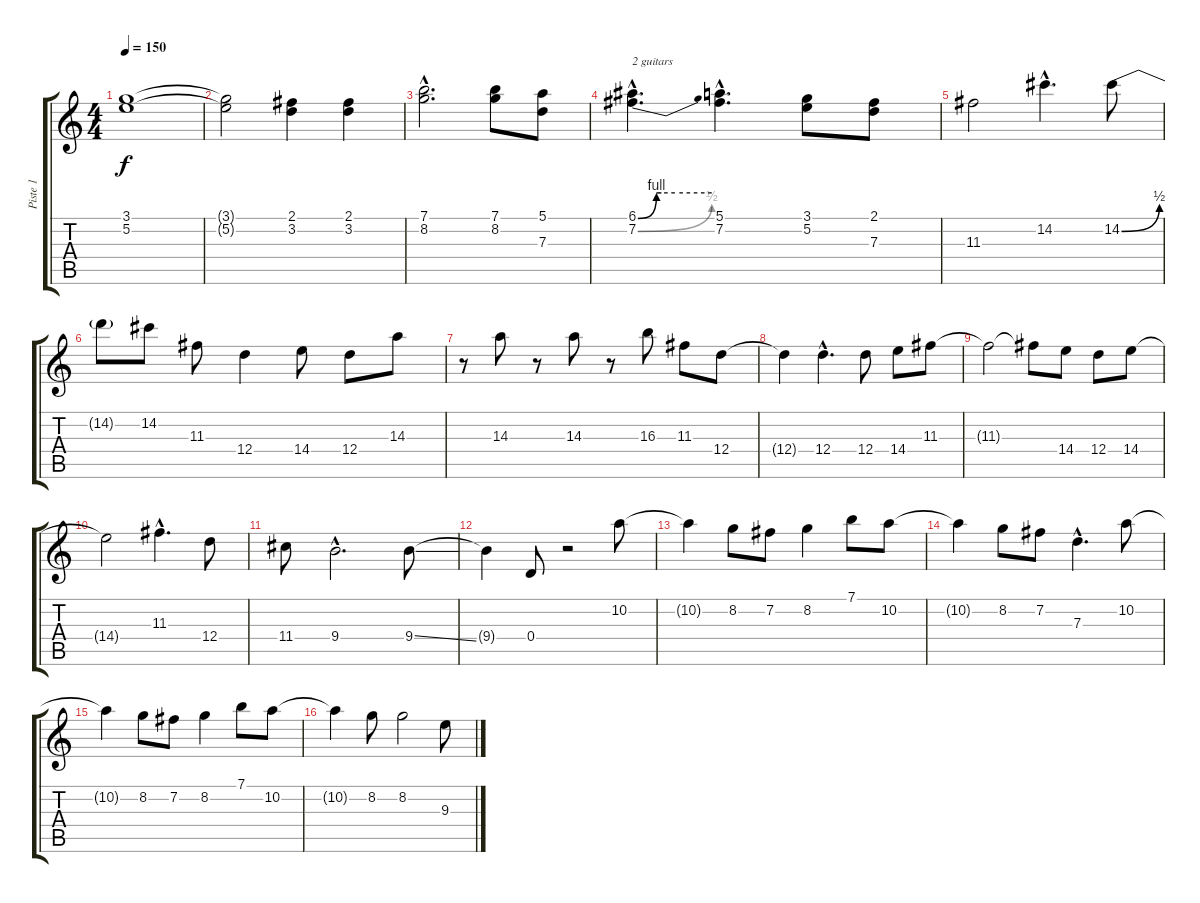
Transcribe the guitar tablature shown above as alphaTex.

\track ("Piste 1" "Piste 1") {instrument overdrivenguitar}
\staff {score tabs}
\tuning (E4 B3 G3 D3 A2 E2) {hide}
\ts (4 4)
\tempo 150
\clef g2
\ks c
(3.1 5.2).1{dy f} |
(3.1{t} 5.2{t}).2 (2.1 3.2).4 (2.1 3.2).4 |
(7.1{hac} 8.2{hac}).2{d} (7.1 8.2).8 (5.1 7.3).8 |
(6.1{be (custom 0 0 15 4 17 4 19 4 30 4 60 4) hac} 7.2{be (bend 0 0 60 2) hac}).4{d txt "2 guitars"} (5.1{hac} 7.2{hac}).4{d} (3.1 5.2).8 (2.1 7.3).8 |
11.3.2 14.2{hac}.4{d} 14.2{be (bend 0 0 60 2)}.8 |
14.2{t}.8 14.2.8 11.3.8 12.4.4 14.4.8 12.4.8 14.3.8 |
r.8 14.3.8 r.8 14.3.8 r.8 16.3.8 11.3.8 12.4.8 |
12.4{t}.4 12.4{hac}.4{d} 12.4.8 14.4.8 11.3.8 |
11.3{t}.2 11.3{t}.8 14.4.8 12.4.8 14.4.8 |
14.4{t}.2 11.3{hac}.4{d} 12.4.8 |
11.4.8 9.4{hac}.2{d} 9.4{ss}.8 |
9.4{t}.4 0.4.8 r.2 10.2.8 |
10.2{t}.4 8.2.8 7.2.8 8.2.4 7.1.8 10.2.8 |
10.2{t}.4 8.2.8 7.2.8 7.3{hac}.4{d} 10.2.8 |
10.2{t}.4 8.2.8 7.2.8 8.2.4 7.1.8 10.2.8 |
10.2{t}.4 8.2.8 8.2.2 9.3.8
